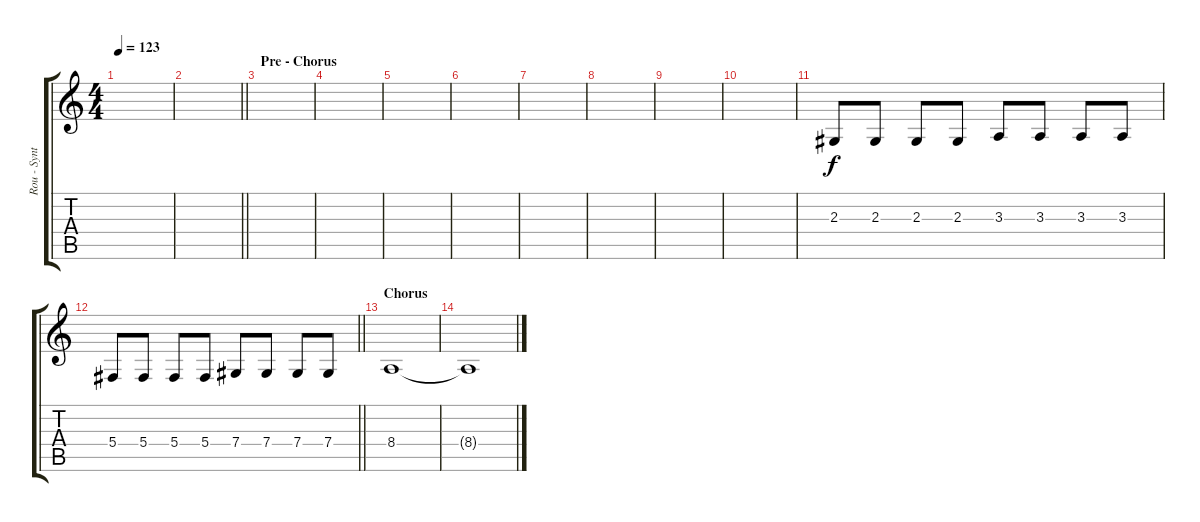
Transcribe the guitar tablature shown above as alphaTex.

\track ("Rou - Synth 2" "Rou - Synt") {instrument lead2sawtooth}
\staff {score tabs}
\tuning (Eb4 Bb3 Gb3 Db3 Ab2 Db2) {hide}
\ts (4 4)
\tempo 123
\clef g2
\ks c
|
\barLineRight lightlight
|
\section ("" "Pre - Chorus")
|
|
|
|
|
|
|
|
2.3.8 2.3.8 2.3.8 2.3.8 3.3.8 3.3.8 3.3.8 3.3.8 |
\barLineRight lightlight
5.4.8 5.4.8 5.4.8 5.4.8 7.4.8 7.4.8 7.4.8 7.4.8 |
\section ("" "Chorus")
8.4.1 |
8.4{t}.1
